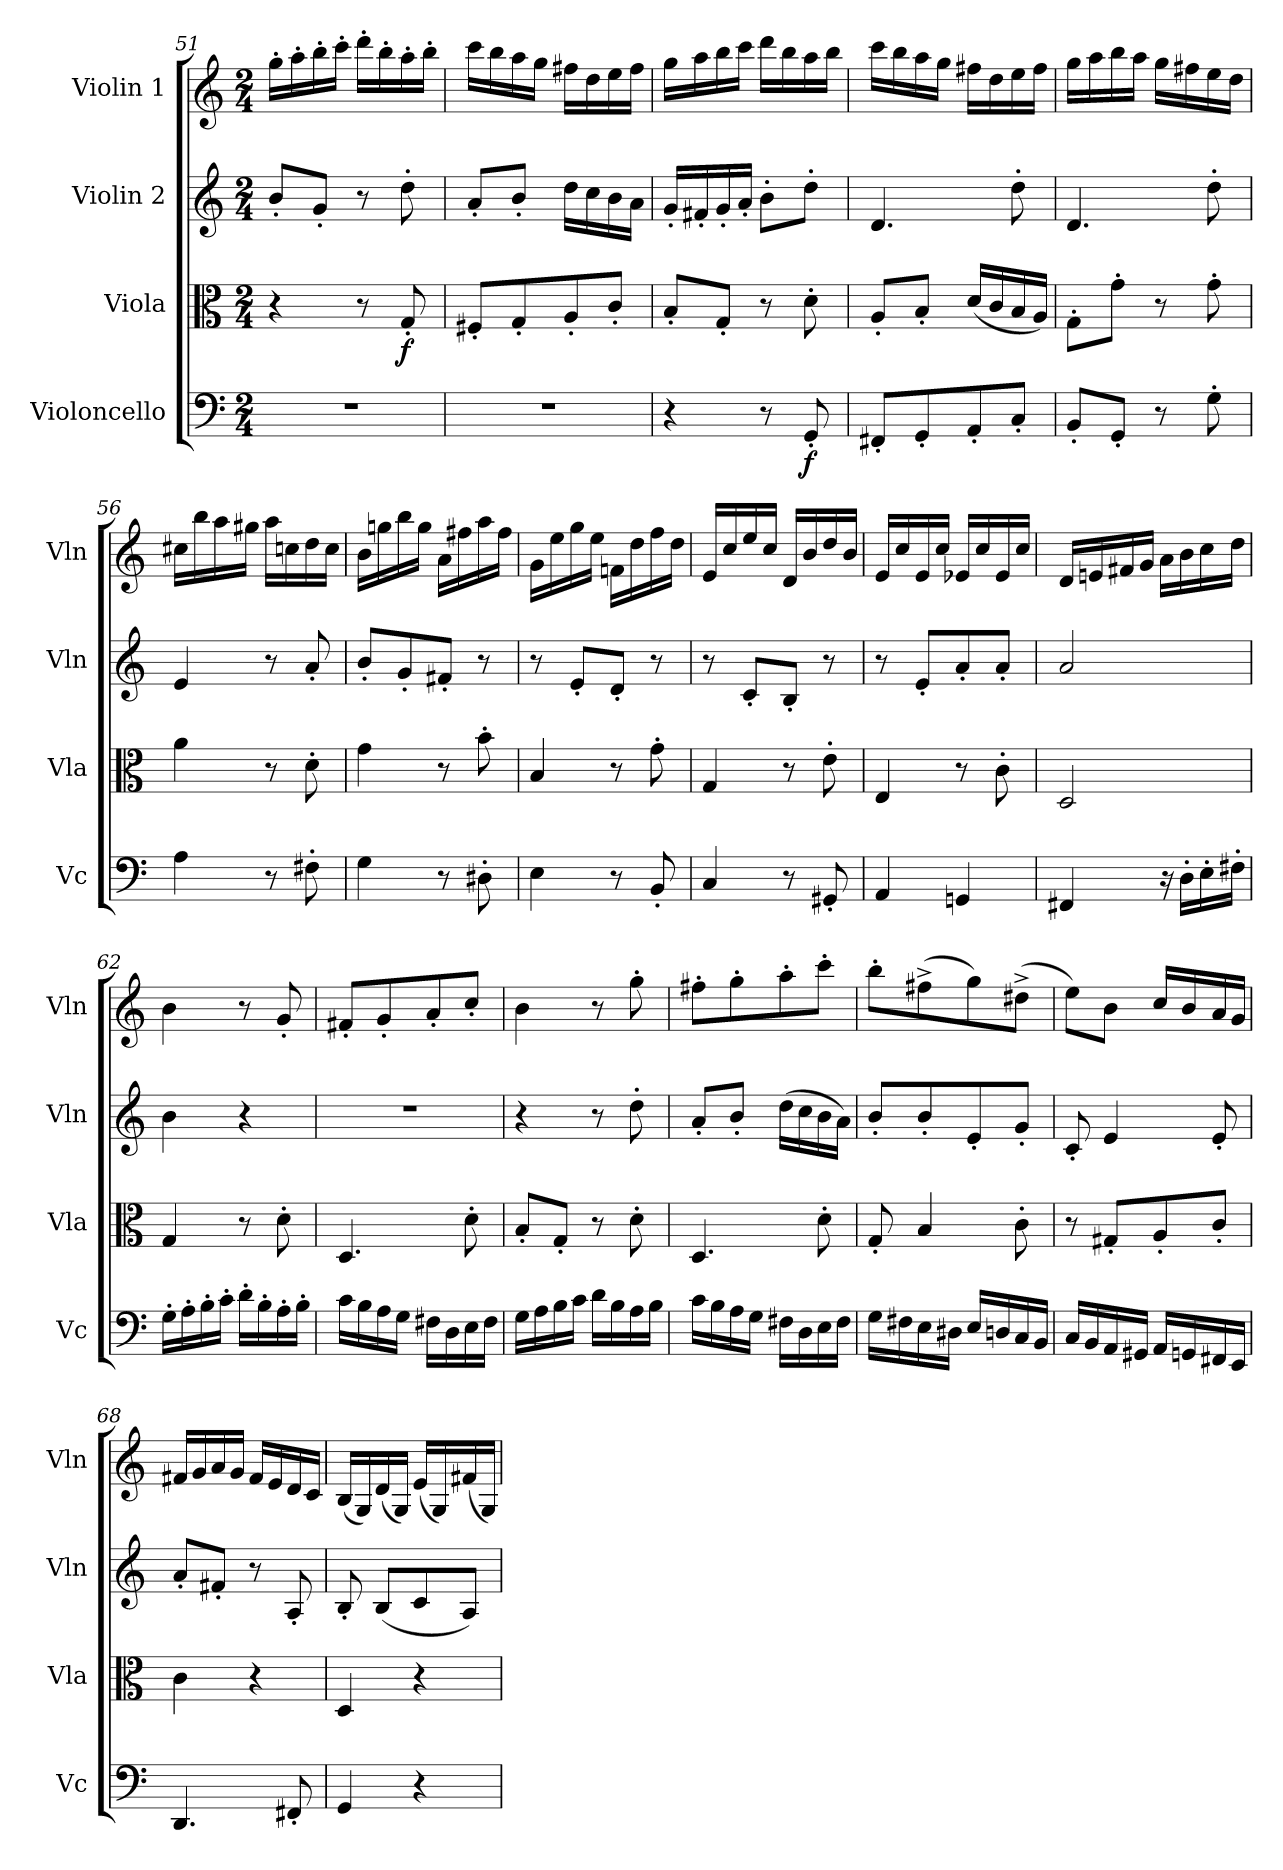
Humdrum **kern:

**kern	**dynam	**kern	**dynam	**kern	**kern
*part4	*part4	*part3	*part3	*part2	*part1
*staff4	*staff4	*staff3	*staff3	*staff2	*staff1
*I"Violoncello	*	*I"Viola	*	*I"Violin 2	*I"Violin 1
*I'Vc	*	*I'Vla	*	*I'Vln	*I'Vln
*clefF4	*	*clefC3	*	*clefG2	*clefG2
*k[]	*	*k[]	*	*k[]	*k[]
*M2/4	*	*M2/4	*	*M2/4	*M2/4
=51	=51	=51	=51	=51	=51
2r	.	4r	.	8b'/L	16gg'\LL
.	.	.	.	.	16aa'\
.	.	.	.	8g'/J	16bb'\
.	.	.	.	.	16ccc'\JJ
.	.	8r	.	8r	16ddd'\LL
.	.	.	.	.	16bb'\
!	!	!	!LO:DY:b	!	!
.	.	8G'/	f	8dd'\	16aa'\
.	.	.	.	.	16bb'\JJ
=52	=52	=52	=52	=52	=52
2r	.	8F#X'/L	.	8a'/L	16ccc\LL
.	.	.	.	.	16bb\
.	.	8G'/	.	8b'/J	16aa\
.	.	.	.	.	16gg\JJ
.	.	8A'/	.	16dd\LL	16ff#X\LL
.	.	.	.	16cc\	16dd\
.	.	8c'/J	.	16b\	16ee\
.	.	.	.	16a\JJ	16ff#\JJ
=53	=53	=53	=53	=53	=53
4r	.	8B'/L	.	16g'/LL	16gg\LL
.	.	.	.	16f#X'/	16aa\
.	.	8G'/J	.	16g'/	16bb\
.	.	.	.	16a'/JJ	16ccc\JJ
8r	.	8r	.	8b'\L	16ddd\LL
.	.	.	.	.	16bb\
!	!LO:DY:b	!	!	!	!
8GG'/	f	8d'\	.	8dd'\J	16aa\
.	.	.	.	.	16bb\JJ
!!LO:LB:g=z
=54	=54	=54	=54	=54	=54
8FF#X'/L	.	8A'/L	.	4.d/	16ccc\LL
.	.	.	.	.	16bb\
8GG'/	.	8B'/J	.	.	16aa\
.	.	.	.	.	16gg\JJ
8AA'/	.	(16d/LL	.	.	16ff#X\LL
.	.	16c/	.	.	16dd\
8C'/J	.	16B/	.	8dd'\	16ee\
.	.	16A/JJ)	.	.	16ff#\JJ
=55	=55	=55	=55	=55	=55
8BB'/L	.	8G'\L	.	4.d/	16gg\LL
.	.	.	.	.	16aa\
8GG'/J	.	8g'\J	.	.	16bb\
.	.	.	.	.	16aa\JJ
8r	.	8r	.	.	16gg\LL
.	.	.	.	.	16ff#X\
8G'\	.	8g'\	.	8dd'\	16ee\
.	.	.	.	.	16dd\JJ
=56	=56	=56	=56	=56	=56
4A\	.	4a\	.	4e/	16cc#X\LL
.	.	.	.	.	16bb\
.	.	.	.	.	16aa\
.	.	.	.	.	16gg#X\JJ
8r	.	8r	.	8r	16aa\LL
.	.	.	.	.	16ccn\
8F#X'\	.	8d'\	.	8a'/	16dd\
.	.	.	.	.	16cc\JJ
=57	=57	=57	=57	=57	=57
4G\	.	4g\	.	8b'/L	16b\LL
.	.	.	.	.	16ggn\
.	.	.	.	8g'/	16bb\
.	.	.	.	.	16gg\JJ
8r	.	8r	.	8f#X'/J	16a\LL
.	.	.	.	.	16ff#X\
8D#X'\	.	8b'\	.	8r	16aa\
.	.	.	.	.	16ff#\JJ
!!LO:LB:g=z
=58	=58	=58	=58	=58	=58
4E\	.	4B/	.	8r	16g\LL
.	.	.	.	.	16ee\
.	.	.	.	8e'/L	16gg\
.	.	.	.	.	16ee\JJ
8r	.	8r	.	8d'/J	16fn\LL
.	.	.	.	.	16dd\
8BB'/	.	8g'\	.	8r	16ff\
.	.	.	.	.	16dd\JJ
!!LO:LB:g=z
=59	=59	=59	=59	=59	=59
4C/	.	4G/	.	8r	16e/LL
.	.	.	.	.	16cc/
.	.	.	.	8c'/L	16ee/
.	.	.	.	.	16cc/JJ
8r	.	8r	.	8B'/J	16d/LL
.	.	.	.	.	16b/
8GG#X'/	.	8e'\	.	8r	16dd/
.	.	.	.	.	16b/JJ
=60	=60	=60	=60	=60	=60
4AA/	.	4E/	.	8r	16e/LL
.	.	.	.	.	16cc/
.	.	.	.	8e'/L	16e/
.	.	.	.	.	16cc/JJ
4GGn/	.	8r	.	8a'/	16e-X/LL
.	.	.	.	.	16cc/
.	.	8c'\	.	8a'/J	16e-/
.	.	.	.	.	16cc/JJ
=61	=61	=61	=61	=61	=61
4FF#X/	.	2D/	.	2a/	16d/LL
.	.	.	.	.	16en/
.	.	.	.	.	16f#X/
.	.	.	.	.	16g/JJ
16r	.	.	.	.	16a\LL
16D'\LL	.	.	.	.	16b\
16E'\	.	.	.	.	16cc\
16F#X'\JJ	.	.	.	.	16dd\JJ
=62	=62	=62	=62	=62	=62
16G'\LL	.	4G/	.	4b\	4b\
16A'\	.	.	.	.	.
16B'\	.	.	.	.	.
16c'\JJ	.	.	.	.	.
16d'\LL	.	8r	.	4r	8r
16B'\	.	.	.	.	.
16A'\	.	8d'\	.	.	8g'/
16B'\JJ	.	.	.	.	.
!!LO:PB:g=z
=63	=63	=63	=63	=63	=63
16c\LL	.	4.D/	.	2r	8f#X'/L
16B\	.	.	.	.	.
16A\	.	.	.	.	8g'/
16G\JJ	.	.	.	.	.
16F#X\LL	.	.	.	.	8a'/
16D\	.	.	.	.	.
16E\	.	8d'\	.	.	8cc'/J
16F#\JJ	.	.	.	.	.
!!LO:LB:g=z
=64	=64	=64	=64	=64	=64
16G\LL	.	8B'/L	.	4r	4b\
16A\	.	.	.	.	.
16B\	.	8G'/J	.	.	.
16c\JJ	.	.	.	.	.
16d\LL	.	8r	.	8r	8r
16B\	.	.	.	.	.
16A\	.	8d'\	.	8dd'\	8gg'\
16B\JJ	.	.	.	.	.
=65	=65	=65	=65	=65	=65
16c\LL	.	4.D/	.	8a'/L	8ff#X'\L
16B\	.	.	.	.	.
16A\	.	.	.	8b'/J	8gg'\
16G\JJ	.	.	.	.	.
16F#X\LL	.	.	.	(16dd\LL	8aa'\
16D\	.	.	.	16cc\	.
16E\	.	8d'\	.	16b\	8ccc'\J
16F#\JJ	.	.	.	16a\JJ)	.
=66	=66	=66	=66	=66	=66
16G\LL	.	8G'/	.	8b'/L	8bb'\L
16F#X\	.	.	.	.	.
16E\	.	4B/	.	8b'/	(8ff#X^\
16D#X\JJ	.	.	.	.	.
16E/LL	.	.	.	8e'/	8gg\)
16Dn/	.	.	.	.	.
16C/	.	8c'\	.	8g'/J	(8dd#X^\J
16BB/JJ	.	.	.	.	.
=67	=67	=67	=67	=67	=67
16C/LL	.	8r	.	8c'/	8ee\L)
16BB/	.	.	.	.	.
16AA/	.	8G#X'/L	.	4e/	8b\J
16GG#X/JJ	.	.	.	.	.
16AA/LL	.	8A'/	.	.	16cc/LL
16GGn/	.	.	.	.	16b/
16FF#X/	.	8c'/J	.	8e'/	16a/
16EE/JJ	.	.	.	.	16g/JJ
!!LO:LB:g=z
=68	=68	=68	=68	=68	=68
4.DD/	.	4c\	.	8a'/L	16f#X/LL
.	.	.	.	.	16g/
.	.	.	.	8f#X'/J	16a/
.	.	.	.	.	16g/JJ
.	.	4r	.	8r	16f#/LL
.	.	.	.	.	16e/
8FF#X'/	.	.	.	8A'/	16d/
.	.	.	.	.	16c/JJ
!!LO:PB:g=z
=69	=69	=69	=69	=69	=69
4GG/	.	4D/	.	8B'/	(16B/LL
.	.	.	.	.	16G/)
.	.	.	.	(8B/L	(16d/
.	.	.	.	.	16G/JJ)
4r	.	4r	.	8c/	(16e/LL
.	.	.	.	.	16G/)
.	.	.	.	8A/J)	(16f#X/
.	.	.	.	.	16G/JJ)
=	=	=	=	=	=
*-	*-	*-	*-	*-	*-
